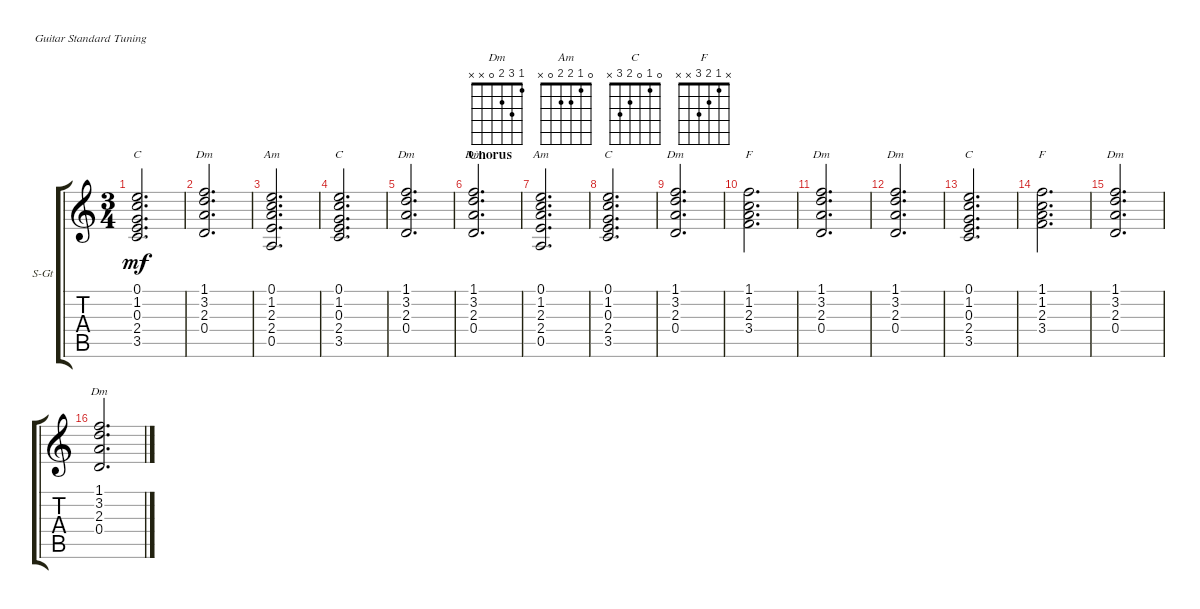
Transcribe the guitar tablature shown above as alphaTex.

\defaultSystemsLayout 4
\bracketExtendMode groupsimilarinstruments
\firstSystemTrackNameOrientation horizontal
\otherSystemsTrackNameOrientation horizontal
\track ("Chords" "S-Gt") {instrument acousticguitarsteel}
\staff {score tabs}
\tuning (E4 B3 G3 D3 A2 E2)
\chord ("Dm" 1 3 2 0 x x)
\chord ("Am" 0 1 2 2 0 x)
\chord ("C" 0 1 0 2 3 x)
\chord ("F" x 1 2 3 x x)
\ts (3 4)
\tempo (120 hide)
\clef g2
\ks c
(3.5 2.4 0.3 1.2 0.1).2{d ch "C" dy mf} |
(0.4 2.3 3.2 1.1).2{d ch "Dm"} |
(0.5 2.4 2.3 1.2 0.1).2{d ch "Am"} |
(3.5 2.4 0.3 1.2 0.1).2{d ch "C"} |
(0.4 2.3 3.2 1.1).2{d ch "Dm"} |
\section ("" "Chorus")
(0.4 2.3 3.2 1.1).2{d ch "Dm"} |
(0.5 2.4 2.3 1.2 0.1).2{d ch "Am"} |
(3.5 2.4 0.3 1.2 0.1).2{d ch "C"} |
(0.4 2.3 3.2 1.1).2{d ch "Dm"} |
(3.4 2.3 1.2 1.1).2{d ch "F"} |
(0.4 2.3 3.2 1.1).2{d ch "Dm"} |
(0.4 2.3 3.2 1.1).2{d ch "Dm"} |
(3.5 2.4 0.3 1.2 0.1).2{d ch "C"} |
(3.4 2.3 1.2 1.1).2{d ch "F"} |
(0.4 2.3 3.2 1.1).2{d ch "Dm"} |
(0.4 2.3 3.2 1.1).2{d ch "Dm"}
